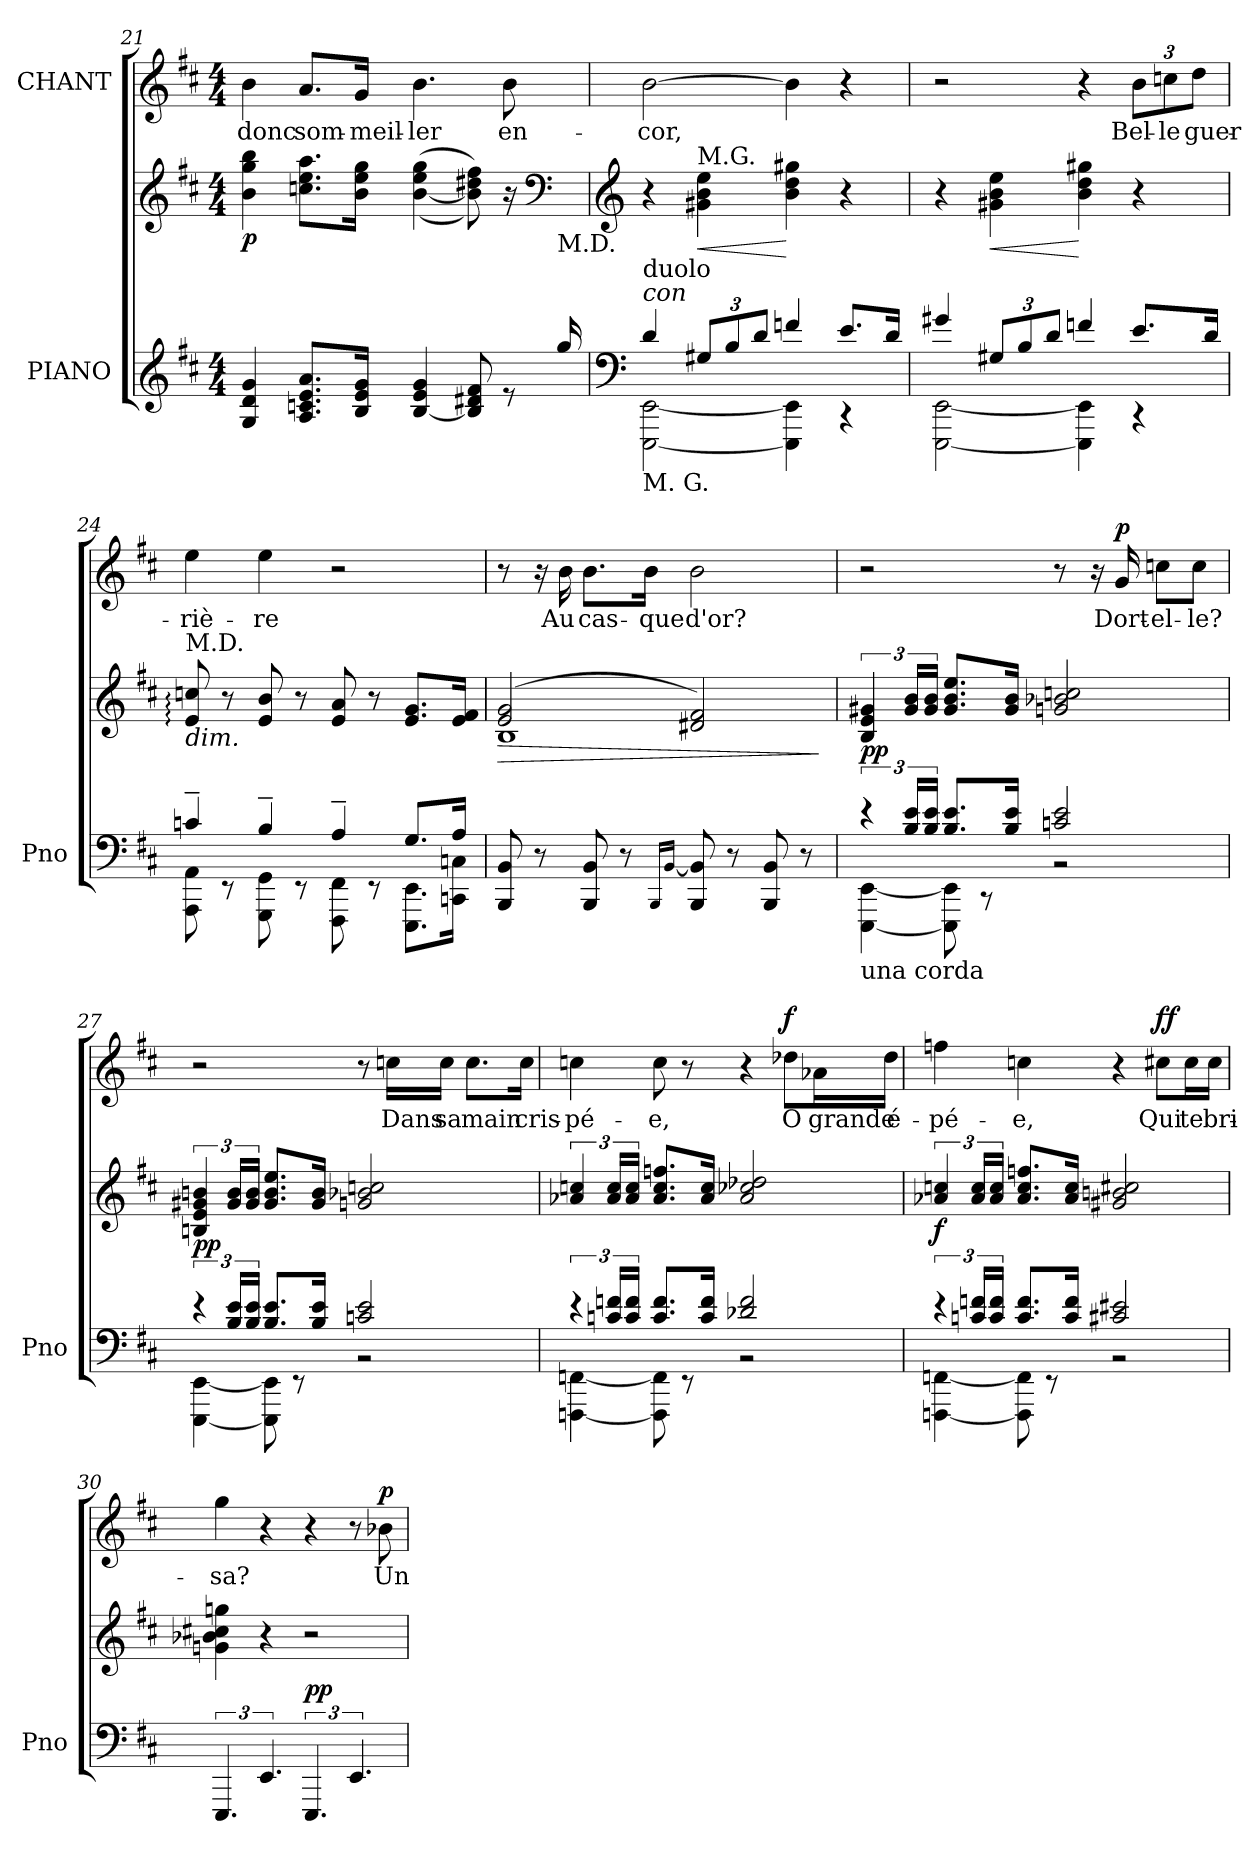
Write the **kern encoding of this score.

**kern	**kern	**dynam	**kern	**text	**dynam
*part2	*part2	*part2	*part1	*part1	*part1
*staff3	*staff2	*staff2/3	*staff1	*staff1	*staff1
*I"PIANO	*	*	*I"CHANT	*	*
*I'Pno	*	*	*	*	*
*clefG2	*clefG2	*	*clefG2	*	*
*k[f#c#]	*k[f#c#]	*	*k[f#c#]	*	*
*M4/4	*M4/4	*	*M4/4	*	*
=21	=21	=21	=21	=21	=21
*^	*	*	*	*	*
!	!	!	!LO:DY:b	!	!LO:LY:b	!
2...ryy	4G/ 4d/ 4g/	4b\ 4gg\ 4bb\	p	4b\	donc	.
!	!	!	!	!	!LO:LY:b	!
.	8.A/ 8.cn/ 8.e/ 8.a/L	8.ccn\ 8.ee\ 8.aa\L	.	8.a/L	som-	.
!	!	!	!	!	!LO:LY:b	!
.	16B/ 16e/ 16g/Jk	16b\ 16ee\ 16gg\Jk	.	16g/Jk	-meil-	.
!	!	!	!	!	!LO:LY:b	!
.	[4B/ 4e/ 4g/	(>(>[4b\ 4ee\ 4gg\	.	4.b\	-ler	.
.	8B/] 8d#X/ 8f#/	8b\] 8dd#X\ 8ff#\))	.	.	.	.
!	!	!	!	!	!LO:LY:b	!
.	8re	16r	.	8b\	en-	.
*	*	*clefF4	*	*	*	*
!	!	!LO:TX:b:t=M.D.	!	!	!	!
16gg/	.	16ryy	.	.	.	.
!!LO:LB:g=z
=22	=22	=22	=22	=22	=22	=22
*clefF4	*	*clefG2	*	*	*	*
!LO:TX:b:t=M. G.	!	!	!	!	!	!
!LO:TX:a:i:t=con	!	!	!	!	!	!
!LO:TX:a:t=duolo	!	!	!	!	!	!
!	!	!	!	!	!LO:LY:b	!
4d/	[2EEE\ [2EE\	4r	.	[2b\	-cor,	.
!	!	!LO:TX:a:t=M.G.	!	!	!	!
!	!	!	!LO:HP:b	!	!	!
12G#X/L	.	4g#X\ 4b\ 4ee\	<	.	.	.
12B/	.	.	.	.	.	.
12d/J	.	.	.	.	.	.
4fn/	4EEE\] 4EE\]	4b\ 4dd\ 4gg#X\	[	4b\]	.	.
8.e/L	4r	4r	.	4r	.	.
16d/Jk	.	.	.	.	.	.
=23	=23	=23	=23	=23	=23	=23
4g#X/	[2EEE\ [2EE\	4r	.	2r	.	.
!	!	!	!LO:HP:b	!	!	!
12G#X/L	.	4g#X\ 4b\ 4ee\	<	.	.	.
12B/	.	.	.	.	.	.
12d/J	.	.	.	.	.	.
4fn/	4EEE\] 4EE\]	4b\ 4dd\ 4gg#X\	[	4r	.	.
!	!	!	!	!	!LO:LY:b	!
8.e/L	4r	4r	.	12b\L	Bel-	.
!	!	!	!	!	!LO:LY:b	!
.	.	.	.	12ccn\	-le	.
!	!	!	!	!	!LO:LY:b	!
.	.	.	.	12dd\J	guer-	.
16d/Jk	.	.	.	.	.	.
=24	=24	=24	=24	=24	=24	=24
!	!	!LO:TX:a:t=M.D.	!	!	!	!
!	!	!LO:TX:b:i:t=dim.	!	!	!	!
!	!	!	!	!	!LO:LY:b	!
4cn~/	8AAA\ 8AA\	8e/: 8ccn/:	.	4ee\	-riè-	.
.	8r	8r	.	.	.	.
!	!	!	!	!	!LO:LY:b	!
4B~/	8GGG\ 8GG\	8e/ 8b/	.	4ee\	-re	.
.	8r	8r	.	.	.	.
4A~/	8FFF#\ 8FF#\	8e/ 8a/	.	2r	.	.
.	8r	8r	.	.	.	.
8.G/L	8.EEE\ 8.EE\L	8.e/ 8.g/L	.	.	.	.
16A/Jk	16CCn\ 16Cn\Jk	16e/ 16f#/Jk	.	.	.	.
=25	=25	=25	=25	=25	=25	=25
!	!	!	!LO:HP:b	!	!	!
*v	*v	*^	*	*	*	*
8BBB/ 8BB/	(>2e/ 2g/	1B	>	8r	.	.
8r	.	.	.	16r	.	.
!	!	!	!	!	!LO:LY:b	!
.	.	.	.	16b\	Au	.
!	!	!	!	!	!LO:LY:b	!
8BBB/ 8BB/	.	.	.	8.b\L	cas-	.
8r	.	.	.	.	.	.
!	!	!	!	!	!LO:LY:b	!
.	.	.	.	16b\Jk	-que	.
16qBBB/LL	.	.	.	.	.	.
[16qBB/JJ	.	.	.	.	.	.
!	!	!	!	!	!LO:LY:b	!
8BBB/ 8BB/]	2d#X/ 2f#/)	.	.	2b\	d'or?	.
8r	.	.	.	.	.	.
8BBB/ 8BB/	.	.	.	.	.	.
8r	.	.	.	.	.	.
*	*v	*v	*	*	*	*
.	.	]	.	.	.
!!LO:PB:g=z
=26	=26	=26	=26	=26	=26
*^	*	*	*	*	*
!LO:TX:b:t=una corda	!	!	!	!	!	!
!	!	!	!LO:DY:b	!	!	!
6r	[4EEE\ [4EE\	6B/ 6e/ 6g#X/	pp	2r	.	.
24B/ 24e/LL	.	24g#/ 24b/LL	.	.	.	.
24B/ 24e/JJ	.	24g#/ 24b/JJ	.	.	.	.
8.B/ 8.e/L	8EEE\] 8EE\]	8.g#/ 8.b/ 8.ee/L	.	.	.	.
.	8r	.	.	.	.	.
16B/ 16e/Jk	.	16g#/ 16b/Jk	.	.	.	.
2cn/ 2e/	2rBB	2gn/ 2b-X/ 2ccn/	.	8r	.	.
.	.	.	.	16r	.	.
!	!	!	!	!	!LO:LY:b	!LO:DY:a
.	.	.	.	16g/	Dort-	p
!	!	!	!	!	!LO:LY:b	!
.	.	.	.	8ccn\L	-el-	.
!	!	!	!	!	!LO:LY:b	!
.	.	.	.	8cc\J	-le?	.
=27	=27	=27	=27	=27	=27	=27
!	!	!	!LO:DY:b	!	!	!
6r	[4EEE\ [4EE\	6Bn/ 6e/ 6g#X/ 6bn/	pp	2r	.	.
24B/ 24e/LL	.	24g#/ 24b/LL	.	.	.	.
24B/ 24e/JJ	.	24g#/ 24b/JJ	.	.	.	.
8.B/ 8.e/L	8EEE\] 8EE\]	8.g#/ 8.b/ 8.ee/L	.	.	.	.
.	8r	.	.	.	.	.
16B/ 16e/Jk	.	16g#/ 16b/Jk	.	.	.	.
2cn/ 2e/	2rBB	2gn/ 2b-X/ 2ccn/	.	8r	.	.
!	!	!	!	!	!LO:LY:b	!
.	.	.	.	16ccn\LL	Dans	.
!	!	!	!	!	!LO:LY:b	!
.	.	.	.	16cc\JJ	sa	.
!	!	!	!	!	!LO:LY:b	!
.	.	.	.	8.cc\L	main	.
!	!	!	!	!	!LO:LY:b	!
.	.	.	.	16cc\Jk	cris-	.
=28	=28	=28	=28	=28	=28	=28
!	!	!	!LO:DY:b	!	!LO:LY:b	!
!	!	!	!LO:DY:n=1:b	!	!	!
6r	[4FFFn\ [4FFn\	6a-X/ 6ccn/	other-dynamics f	4ccn\	-pé-	.
24cn/ 24fn/LL	.	24a-/ 24cc/LL	.	.	.	.
24c/ 24f/JJ	.	24a-/ 24cc/JJ	.	.	.	.
!	!	!	!	!	!LO:LY:b	!
8.c/ 8.f/L	8FFF\] 8FF\]	8.a-/ 8.cc/ 8.ffn/L	.	8cc\	-e,	.
.	8r	.	.	8r	.	.
16c/ 16f/Jk	.	16a-/ 16cc/Jk	.	.	.	.
2d-X/ 2f/	2rBB	2a-/ 2cc-X/ 2dd-X/	.	4r	.	.
!	!	!	!	!	!LO:LY:b	!LO:DY:a
.	.	.	.	8dd-X\L	O	f
!	!	!	!	!	!LO:LY:b	!
.	.	.	.	16a-X\L	grande	.
!	!	!	!	!	!LO:LY:b	!
.	.	.	.	16dd-\JJ	é-	.
!!LO:LB:g=z
=29	=29	=29	=29	=29	=29	=29
!	!	!	!LO:DY:b	!	!LO:LY:b	!
6r	[4FFFn\ [4FFn\	6a-X/ 6ccn/	f	4ffn\	-pé-	.
24cn/ 24fn/LL	.	24a-/ 24cc/LL	.	.	.	.
24c/ 24f/JJ	.	24a-/ 24cc/JJ	.	.	.	.
!	!	!	!	!	!LO:LY:b	!
8.c/ 8.f/L	8FFF\] 8FF\]	8.a-/ 8.cc/ 8.ffn/L	.	4ccn\	-e,	.
.	8r	.	.	.	.	.
16c/ 16f/Jk	.	16a-/ 16cc/Jk	.	.	.	.
2c#X/ 2e#X/	2rBB	2g#X/ 2bn/ 2cc#X/	.	4r	.	.
!	!	!	!	!	!LO:LY:b	!LO:DY:a
.	.	.	.	8cc#X\L	Qui	ff
!	!	!	!	!	!LO:LY:b	!
.	.	.	.	16cc#\L	te	.
!	!	!	!	!	!LO:LY:b	!
.	.	.	.	16cc#\JJ	bri-	.
*v	*v	*	*	*	*	*
=30	=30	=30	=30	=30	=30
!	!	!LO:DY:a=2	!	!LO:LY:b	!
!	!	!LO:DY:n=1:b	!	!	!
6.EEE/	4gn\ 4b-X\ 4cc#X\ 4ggn\	p ff	4gg\	-sa?	.
6.EE/	4r	.	4r	.	.
!	!	!LO:DY:n=2:a=2	!	!	!
6.EEE/	2r	pp	4r	.	.
6.EE/	.	.	8r	.	.
!	!	!	!	!LO:LY:b	!LO:DY:a
.	.	.	8b-X\	Un	p
=	=	=	=	=	=
*-	*-	*-	*-	*-	*-
